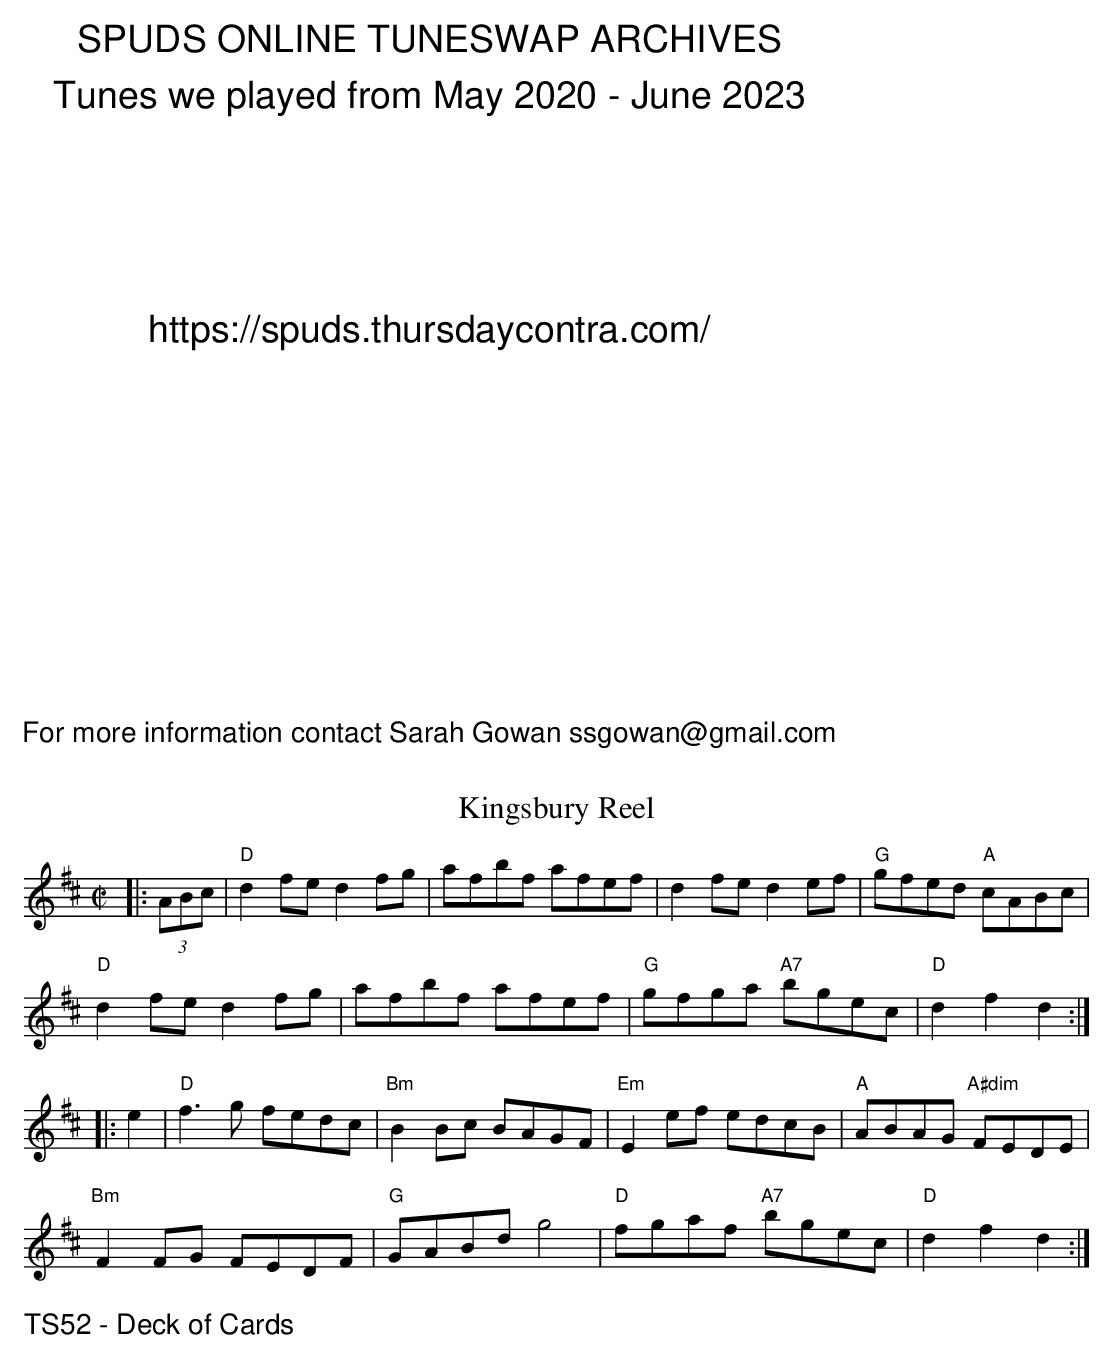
X:1
T:Kingsbury Reel
M:C|
L:1/8
K:D
|: (3ABc | "D"d2fe d2fg | afbf afef | d2fe d2ef | "G"gfed "A"cABc |
"D"d2fe d2fg | afbf afef | "G"gfga "A7"bgec | "D"d2f2d2 :|
|: e2 | "D"f3 g fedc | "Bm"B2Bc BAGF | "Em"E2ef edcB | "A"ABAG "A#dim"FEDE |
"Bm"F2FG FEDF | "G"GABd g4 | "D"fgaf "A7"bgec | "D"d2f2d2 :|
